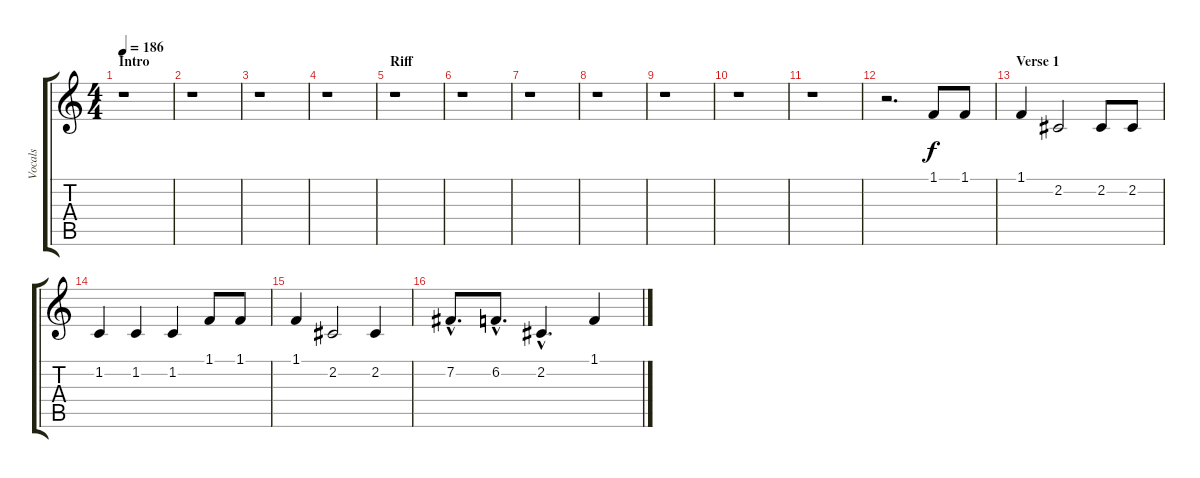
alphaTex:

\track ("Vocals" "Vocals") {instrument englishhorn}
\staff {score tabs}
\tuning (E4 B3 G3 D3 A2 E2) {hide}
\ts (4 4)
\section ("" "Intro")
\tempo 186
\clef g2
\ks c
r.1{dy f instrument englishhorn} |
r.1 |
r.1 |
r.1 |
\section ("" "Riff")
r.1 |
r.1 |
r.1 |
r.1 |
r.1 |
r.1 |
r.1 |
r.2{d} 1.1.8 1.1.8 |
\section ("" "Verse 1")
1.1.4 2.2.2 2.2.8 2.2.8 |
1.2.4 1.2.4 1.2.4 1.1.8 1.1.8 |
1.1.4 2.2.2 2.2.4 |
7.2{hac}.8{d} 6.2{hac}.8{d} 2.2{hac}.4{d} 1.1.4
